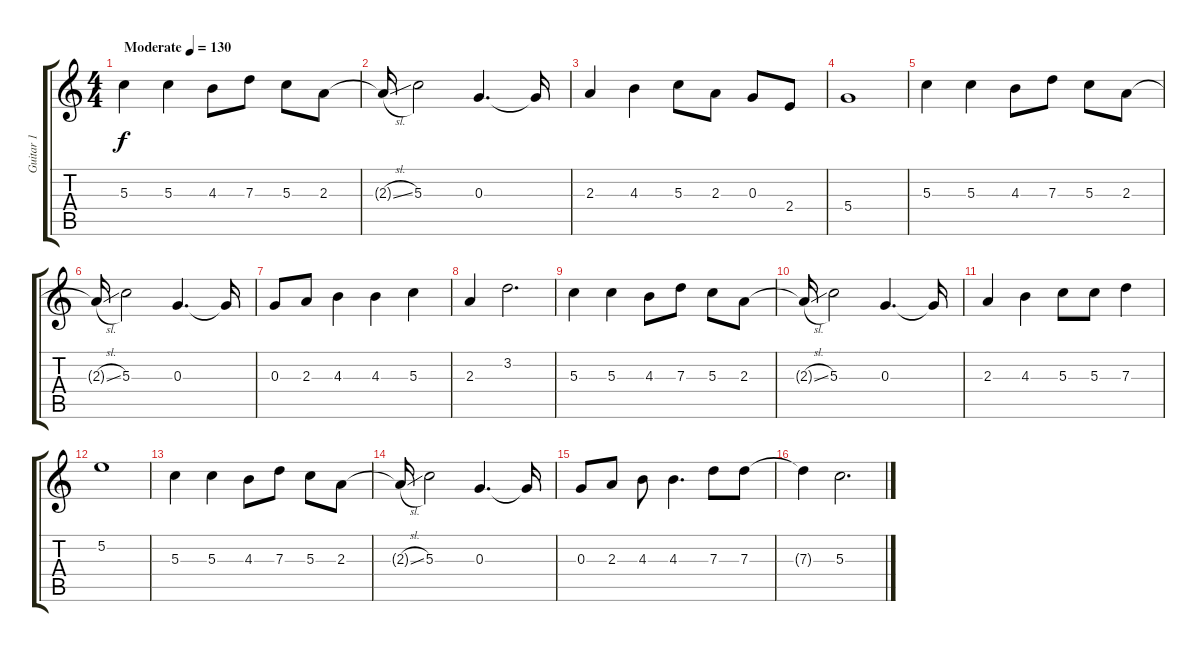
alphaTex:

\track ("Guitar 1" "Guitar 1") {instrument distortionguitar bank 127}
\staff {score tabs}
\tuning (E4 B3 G3 D3 A2 D2) {hide}
\ts (4 4)
\tempo (130 "Moderate")
\clef g2
\ks c
5.3.4{dy f instrument distortionguitar} 5.3.4 4.3.8 7.3.8 5.3.8 2.3.8 |
2.3{sl t}.16 5.3.2 0.3.4{d} 0.3{t}.16 |
2.3.4 4.3.4 5.3.8 2.3.8 0.3.8 2.4.8 |
5.4.1 |
5.3.4 5.3.4 4.3.8 7.3.8 5.3.8 2.3.8 |
2.3{sl t}.16 5.3.2 0.3.4{d} 0.3{t}.16 |
0.3.8 2.3.8 4.3.4 4.3.4 5.3.4 |
2.3.4 3.2.2{d} |
5.3.4 5.3.4 4.3.8 7.3.8 5.3.8 2.3.8 |
2.3{sl t}.16 5.3.2 0.3.4{d} 0.3{t}.16 |
2.3.4 4.3.4 5.3.8 5.3.8 7.3.4 |
5.2.1 |
5.3.4 5.3.4 4.3.8 7.3.8 5.3.8 2.3.8 |
2.3{sl t}.16 5.3.2 0.3.4{d} 0.3{t}.16 |
0.3.8 2.3.8 4.3.8 4.3.4{d} 7.3.8 7.3.8 |
7.3{t}.4 5.3.2{d}
